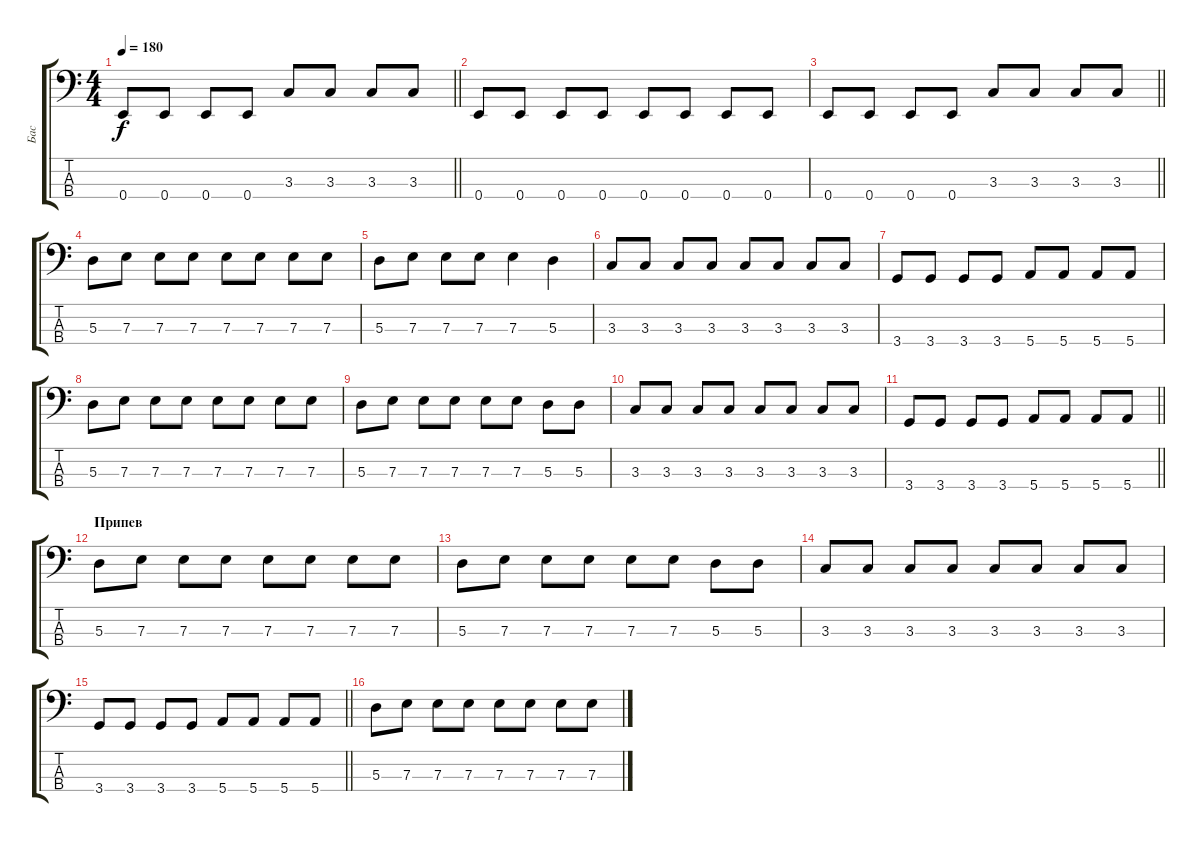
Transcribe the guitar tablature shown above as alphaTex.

\track ("Бас" "Бас") {instrument electricbassfinger}
\staff {score tabs}
\tuning (G2 D2 A1 E1) {hide}
\ts (4 4)
\tempo 180
\clef f4
\barLineRight lightlight
\ks c
0.4.8{dy f} 0.4.8 0.4.8 0.4.8 3.3.8 3.3.8 3.3.8 3.3.8 |
0.4.8 0.4.8 0.4.8 0.4.8 0.4.8 0.4.8 0.4.8 0.4.8 |
\barLineRight lightlight
0.4.8 0.4.8 0.4.8 0.4.8 3.3.8 3.3.8 3.3.8 3.3.8 |
\section ("" " ")
5.3.8 7.3.8 7.3.8 7.3.8 7.3.8 7.3.8 7.3.8 7.3.8 |
5.3.8 7.3.8 7.3.8 7.3.8 7.3.4 5.3.4 |
3.3.8 3.3.8 3.3.8 3.3.8 3.3.8 3.3.8 3.3.8 3.3.8 |
3.4.8 3.4.8 3.4.8 3.4.8 5.4.8 5.4.8 5.4.8 5.4.8 |
5.3.8 7.3.8 7.3.8 7.3.8 7.3.8 7.3.8 7.3.8 7.3.8 |
5.3.8 7.3.8 7.3.8 7.3.8 7.3.8 7.3.8 5.3.8 5.3.8 |
3.3.8 3.3.8 3.3.8 3.3.8 3.3.8 3.3.8 3.3.8 3.3.8 |
\barLineRight lightlight
3.4.8 3.4.8 3.4.8 3.4.8 5.4.8 5.4.8 5.4.8 5.4.8 |
\section ("" "Припев")
5.3.8 7.3.8 7.3.8 7.3.8 7.3.8 7.3.8 7.3.8 7.3.8 |
5.3.8 7.3.8 7.3.8 7.3.8 7.3.8 7.3.8 5.3.8 5.3.8 |
3.3.8 3.3.8 3.3.8 3.3.8 3.3.8 3.3.8 3.3.8 3.3.8 |
\barLineRight lightlight
3.4.8 3.4.8 3.4.8 3.4.8 5.4.8 5.4.8 5.4.8 5.4.8 |
5.3.8 7.3.8 7.3.8 7.3.8 7.3.8 7.3.8 7.3.8 7.3.8
